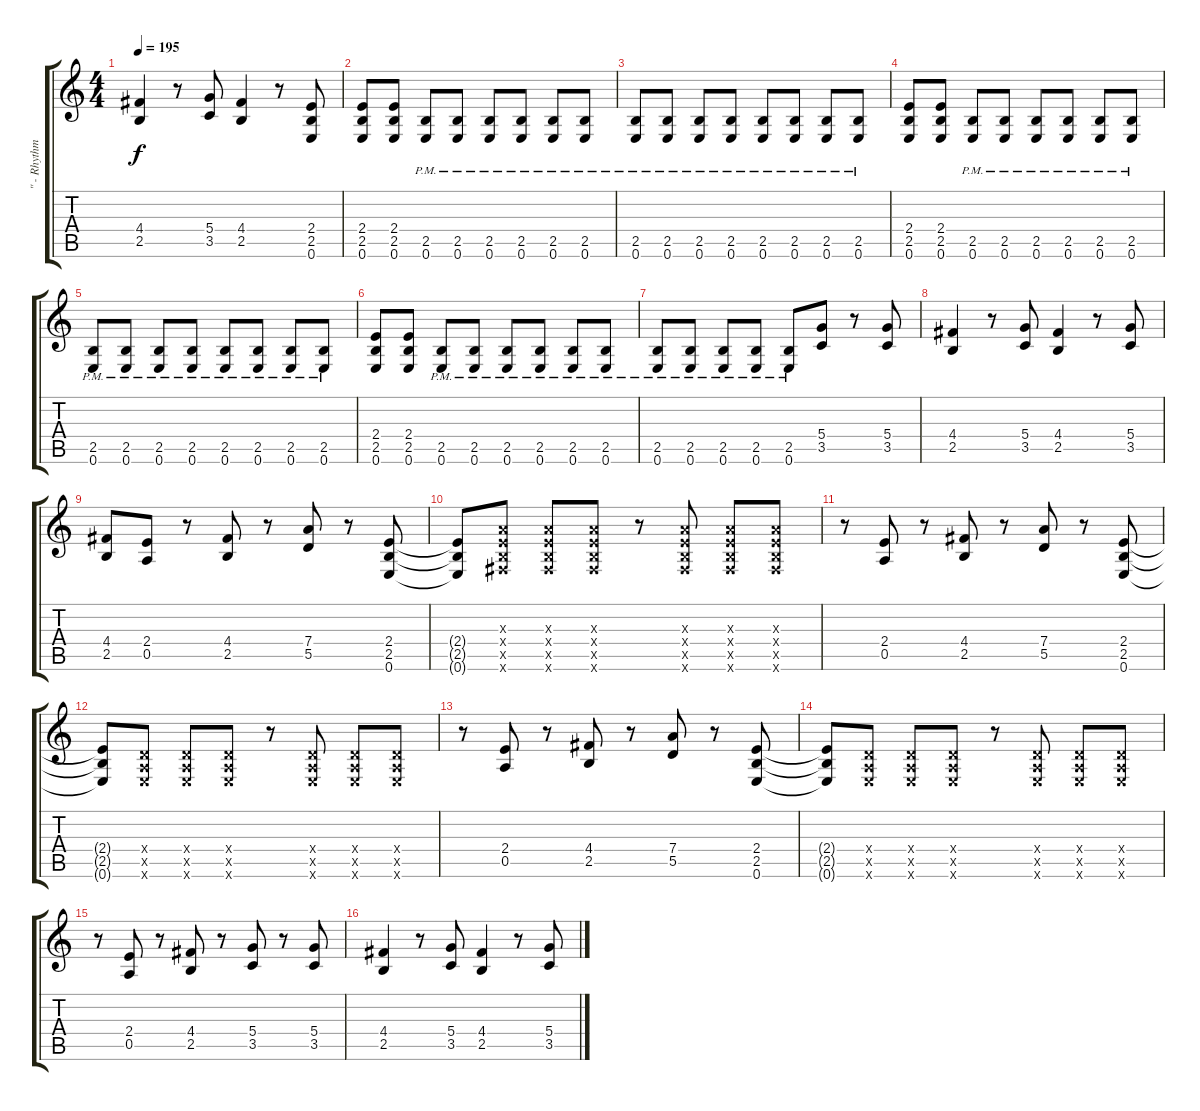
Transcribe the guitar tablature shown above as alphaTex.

\track ("\" - Rhythm Guitar (Right)" "\" - Rhythm") {instrument distortionguitar}
\staff {score tabs}
\tuning (E4 B3 G3 D3 A2 E2) {hide}
\ts (4 4)
\tempo 195
\clef g2
\ks c
(4.4 2.5).4{dy f} r.8 (5.4 3.5).8 (4.4 2.5).4 r.8 (2.4 2.5 0.6).8 |
(2.4 2.5 0.6).8 (2.4 2.5 0.6).8 (2.5{pm} 0.6{pm}).8 (2.5{pm} 0.6{pm}).8 (2.5{pm} 0.6{pm}).8 (2.5{pm} 0.6{pm}).8 (2.5{pm} 0.6{pm}).8 (2.5{pm} 0.6{pm}).8 |
(2.5{pm} 0.6{pm}).8 (2.5{pm} 0.6{pm}).8 (2.5{pm} 0.6{pm}).8 (2.5{pm} 0.6{pm}).8 (2.5{pm} 0.6{pm}).8 (2.5{pm} 0.6{pm}).8 (2.5{pm} 0.6{pm}).8 (2.5{pm} 0.6{pm}).8 |
(2.4 2.5 0.6).8 (2.4 2.5 0.6).8 (2.5{pm} 0.6{pm}).8 (2.5{pm} 0.6{pm}).8 (2.5{pm} 0.6{pm}).8 (2.5{pm} 0.6{pm}).8 (2.5{pm} 0.6{pm}).8 (2.5{pm} 0.6{pm}).8 |
(2.5{pm} 0.6{pm}).8 (2.5{pm} 0.6{pm}).8 (2.5{pm} 0.6{pm}).8 (2.5{pm} 0.6{pm}).8 (2.5{pm} 0.6{pm}).8 (2.5{pm} 0.6{pm}).8 (2.5{pm} 0.6{pm}).8 (2.5{pm} 0.6{pm}).8 |
(2.4 2.5 0.6).8 (2.4 2.5 0.6).8 (2.5{pm} 0.6{pm}).8 (2.5{pm} 0.6{pm}).8 (2.5{pm} 0.6{pm}).8 (2.5{pm} 0.6{pm}).8 (2.5{pm} 0.6{pm}).8 (2.5{pm} 0.6{pm}).8 |
(2.5{pm} 0.6{pm}).8 (2.5{pm} 0.6{pm}).8 (2.5{pm} 0.6{pm}).8 (2.5{pm} 0.6{pm}).8 (2.5{pm} 0.6{pm}).8 (5.4 3.5).8 r.8 (5.4 3.5).8 |
(4.4 2.5).4 r.8 (5.4 3.5).8 (4.4 2.5).4 r.8 (5.4 3.5).8 |
(4.4 2.5).8 (2.4 0.5).8 r.8 (4.4 2.5).8 r.8 (7.4 5.5).8 r.8 (2.4 2.5 0.6).8 |
(2.4{t} 2.5{t} 0.6{t}).8 (2.3{x} 2.4{x} 2.5{x} 2.6{x}).8 (2.3{x} 2.4{x} 2.5{x} 2.6{x}).8 (2.3{x} 2.4{x} 2.5{x} 2.6{x}).8 r.8 (2.3{x} 2.4{x} 2.5{x} 2.6{x}).8 (2.3{x} 2.4{x} 2.5{x} 2.6{x}).8 (2.3{x} 2.4{x} 2.5{x} 2.6{x}).8 |
r.8 (2.4 0.5).8 r.8 (4.4 2.5).8 r.8 (7.4 5.5).8 r.8 (2.4 2.5 0.6).8 |
(2.4{t} 2.5{t} 0.6{t}).8 (0.4{x} 0.5{x} 0.6{x}).8 (0.4{x} 0.5{x} 0.6{x}).8 (0.4{x} 0.5{x} 0.6{x}).8 r.8 (0.4{x} 0.5{x} 0.6{x}).8 (0.4{x} 0.5{x} 0.6{x}).8 (0.4{x} 0.5{x} 0.6{x}).8 |
r.8 (2.4 0.5).8 r.8 (4.4 2.5).8 r.8 (7.4 5.5).8 r.8 (2.4 2.5 0.6).8 |
(2.4{t} 2.5{t} 0.6{t}).8 (0.4{x} 0.5{x} 0.6{x}).8 (0.4{x} 0.5{x} 0.6{x}).8 (0.4{x} 0.5{x} 0.6{x}).8 r.8 (0.4{x} 0.5{x} 0.6{x}).8 (0.4{x} 0.5{x} 0.6{x}).8 (0.4{x} 0.5{x} 0.6{x}).8 |
r.8 (2.4 0.5).8 r.8 (4.4 2.5).8 r.8 (5.4 3.5).8 r.8 (5.4 3.5).8 |
(4.4 2.5).4 r.8 (5.4 3.5).8 (4.4 2.5).4 r.8 (5.4 3.5).8
